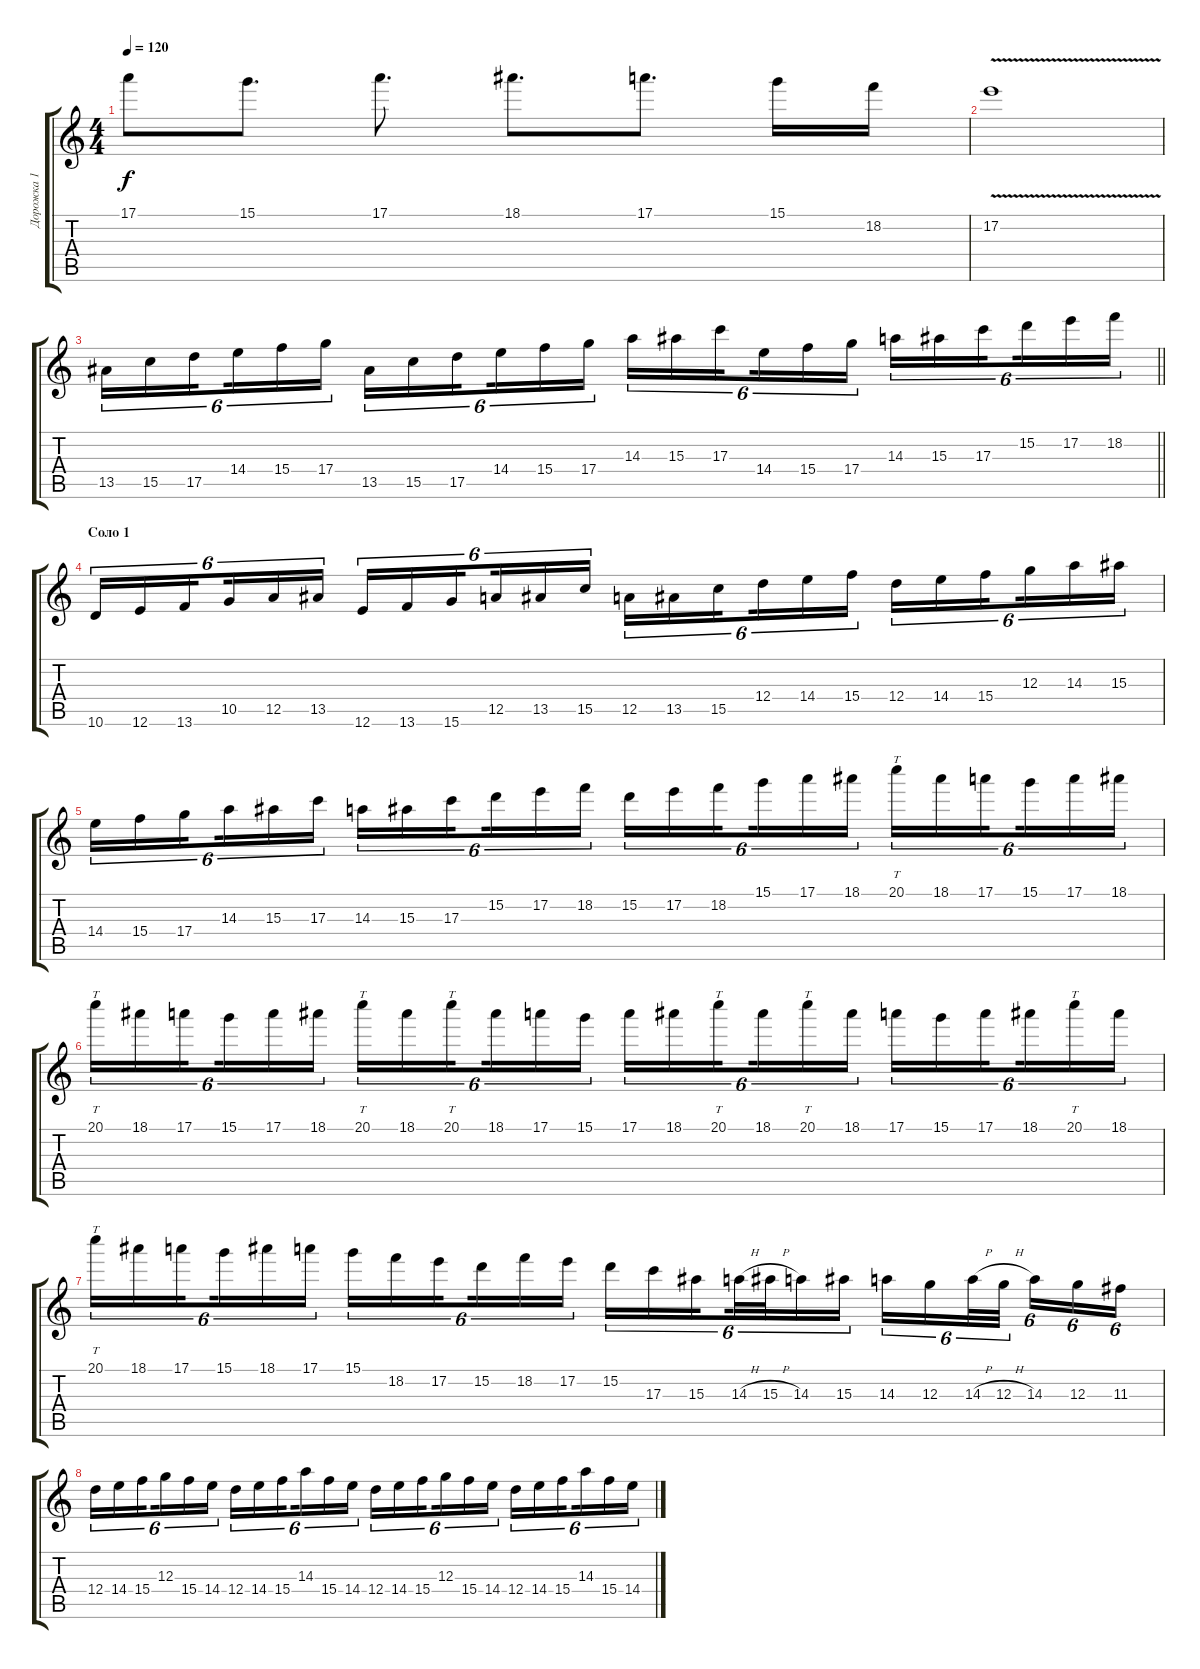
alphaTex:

\track ("Дорожка 1" "Дорожка 1") {instrument distortionguitar}
\staff {score tabs}
\tuning (E4 B3 G3 D3 A2 E2) {hide}
\ts (4 4)
\tempo 120
\clef g2
\ks c
17.1{t}.8{dy f} 15.1.8{d} 17.1.8{d} 18.1.8{d} 17.1.8{d} 15.1.16 18.2.16 |
17.2{v}.1 |
\barLineRight lightlight
13.5.16{tu (6 4)} 15.5.16{tu (6 4)} 17.5.16{tu (6 4) beam splitsecondary} 14.4.16{tu (6 4)} 15.4.16{tu (6 4)} 17.4.16{tu (6 4)} 13.5.16{tu (6 4)} 15.5.16{tu (6 4)} 17.5.16{tu (6 4) beam splitsecondary} 14.4.16{tu (6 4)} 15.4.16{tu (6 4)} 17.4.16{tu (6 4)} 14.3.16{tu (6 4)} 15.3.16{tu (6 4)} 17.3.16{tu (6 4) beam splitsecondary} 14.4.16{tu (6 4)} 15.4.16{tu (6 4)} 17.4.16{tu (6 4)} 14.3.16{tu (6 4)} 15.3.16{tu (6 4)} 17.3.16{tu (6 4) beam splitsecondary} 15.2.16{tu (6 4)} 17.2.16{tu (6 4)} 18.2.16{tu (6 4)} |
\section ("" "Соло 1")
10.6.16{tu (6 4)} 12.6.16{tu (6 4)} 13.6.16{tu (6 4) beam splitsecondary} 10.5.16{tu (6 4)} 12.5.16{tu (6 4)} 13.5.16{tu (6 4)} 12.6.16{tu (6 4)} 13.6.16{tu (6 4)} 15.6.16{tu (6 4) beam splitsecondary} 12.5.16{tu (6 4)} 13.5.16{tu (6 4)} 15.5.16{tu (6 4)} 12.5.16{tu (6 4)} 13.5.16{tu (6 4)} 15.5.16{tu (6 4) beam splitsecondary} 12.4.16{tu (6 4)} 14.4.16{tu (6 4)} 15.4.16{tu (6 4)} 12.4.16{tu (6 4)} 14.4.16{tu (6 4)} 15.4.16{tu (6 4) beam splitsecondary} 12.3.16{tu (6 4)} 14.3.16{tu (6 4)} 15.3.16{tu (6 4)} |
14.4.16{tu (6 4)} 15.4.16{tu (6 4)} 17.4.16{tu (6 4) beam splitsecondary} 14.3.16{tu (6 4)} 15.3.16{tu (6 4)} 17.3.16{tu (6 4)} 14.3.16{tu (6 4)} 15.3.16{tu (6 4)} 17.3.16{tu (6 4) beam splitsecondary} 15.2.16{tu (6 4)} 17.2.16{tu (6 4)} 18.2.16{tu (6 4)} 15.2.16{tu (6 4)} 17.2.16{tu (6 4)} 18.2.16{tu (6 4) beam splitsecondary} 15.1.16{tu (6 4)} 17.1.16{tu (6 4)} 18.1.16{tu (6 4)} 20.1.16{tt tu (6 4)} 18.1.16{tu (6 4)} 17.1.16{tu (6 4) beam splitsecondary} 15.1.16{tu (6 4)} 17.1.16{tu (6 4)} 18.1.16{tu (6 4)} |
20.1.16{tt tu (6 4)} 18.1.16{tu (6 4)} 17.1.16{tu (6 4) beam splitsecondary} 15.1.16{tu (6 4)} 17.1.16{tu (6 4)} 18.1.16{tu (6 4)} 20.1.16{tt tu (6 4)} 18.1.16{tu (6 4)} 20.1.16{tt tu (6 4) beam splitsecondary} 18.1.16{tu (6 4)} 17.1.16{tu (6 4)} 15.1.16{tu (6 4)} 17.1.16{tu (6 4)} 18.1.16{tu (6 4)} 20.1.16{tt tu (6 4) beam splitsecondary} 18.1.16{tu (6 4)} 20.1.16{tt tu (6 4)} 18.1.16{tu (6 4)} 17.1.16{tu (6 4)} 15.1.16{tu (6 4)} 17.1.16{tu (6 4) beam splitsecondary} 18.1.16{tu (6 4)} 20.1.16{tt tu (6 4)} 18.1.16{tu (6 4)} |
20.1.16{tt tu (6 4)} 18.1.16{tu (6 4)} 17.1.16{tu (6 4) beam splitsecondary} 15.1.16{tu (6 4)} 18.1.16{tu (6 4)} 17.1.16{tu (6 4)} 15.1.16{tu (6 4)} 18.2.16{tu (6 4)} 17.2.16{tu (6 4) beam splitsecondary} 15.2.16{tu (6 4)} 18.2.16{tu (6 4)} 17.2.16{tu (6 4)} 15.2.16{tu (6 4)} 17.3.16{tu (6 4)} 15.3.16{tu (6 4) beam splitsecondary} 14.3{h}.32{tu (6 4)} 15.3{h}.32{tu (6 4)} 14.3.16{tu (6 4)} 15.3.16{tu (6 4)} 14.3.16{tu (6 4)} 12.3.16{tu (6 4)} 14.3{h}.32{tu (6 4)} 12.3{h}.32{tu (6 4) beam splitsecondary} 14.3.16{tu (6 4)} 12.3.16{tu (6 4)} 11.3.16{tu (6 4)} |
12.4.16{tu (6 4)} 14.4.16{tu (6 4)} 15.4.16{tu (6 4) beam splitsecondary} 12.3.16{tu (6 4)} 15.4.16{tu (6 4)} 14.4.16{tu (6 4)} 12.4.16{tu (6 4)} 14.4.16{tu (6 4)} 15.4.16{tu (6 4) beam splitsecondary} 14.3.16{tu (6 4)} 15.4.16{tu (6 4)} 14.4.16{tu (6 4)} 12.4.16{tu (6 4)} 14.4.16{tu (6 4)} 15.4.16{tu (6 4) beam splitsecondary} 12.3.16{tu (6 4)} 15.4.16{tu (6 4)} 14.4.16{tu (6 4)} 12.4.16{tu (6 4)} 14.4.16{tu (6 4)} 15.4.16{tu (6 4) beam splitsecondary} 14.3.16{tu (6 4)} 15.4.16{tu (6 4)} 14.4.16{tu (6 4)}
